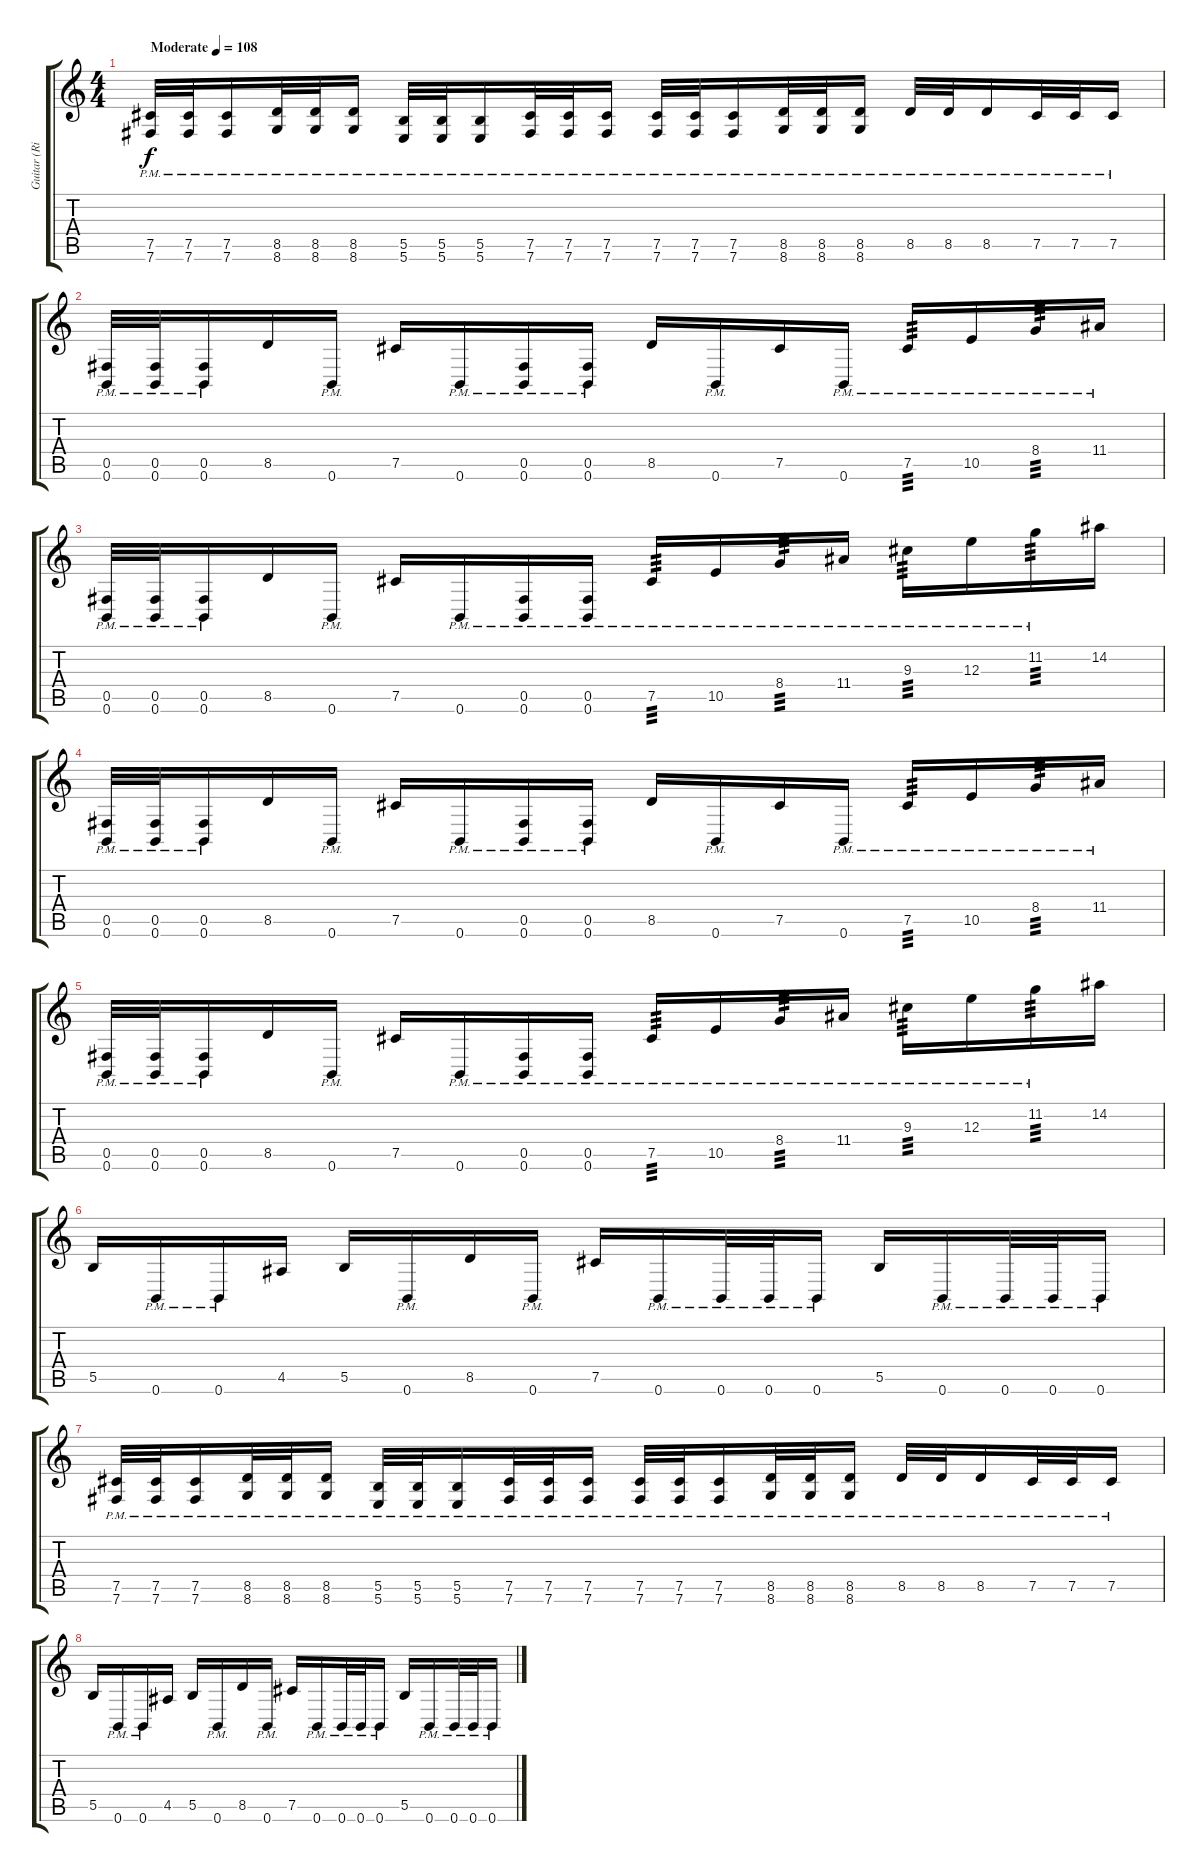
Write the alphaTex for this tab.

\track ("Guitar (Right)" "Guitar (Ri") {instrument overdrivenguitar}
\staff {score tabs}
\tuning (Db4 Ab3 E3 B2 Gb2 B1) {hide}
\ts (4 4)
\tempo (108 "Moderate")
\clef g2
\ks c
(7.5{pm} 7.6{pm}).32{dy f instrument overdrivenguitar} (7.5{pm} 7.6{pm}).32 (7.5{pm} 7.6{pm}).16 (8.5{pm} 8.6{pm}).32 (8.5{pm} 8.6{pm}).32 (8.5{pm} 8.6{pm}).16 (5.5{pm} 5.6{pm}).32 (5.5{pm} 5.6{pm}).32 (5.5{pm} 5.6{pm}).16 (7.5{pm} 7.6{pm}).32 (7.5{pm} 7.6{pm}).32 (7.5{pm} 7.6{pm}).16 (7.5{pm} 7.6{pm}).32 (7.5{pm} 7.6{pm}).32 (7.5{pm} 7.6{pm}).16 (8.5{pm} 8.6{pm}).32 (8.5{pm} 8.6{pm}).32 (8.5{pm} 8.6{pm}).16 8.5{pm}.32 8.5{pm}.32 8.5{pm}.16 7.5{pm}.32 7.5{pm}.32 7.5{pm}.16 |
(0.5{pm} 0.6{pm}).32 (0.5{pm} 0.6{pm}).32 (0.5{pm} 0.6{pm}).16 8.5.16 0.6{pm}.16 7.5.16 0.6{pm}.16 (0.5{pm} 0.6{pm}).16 (0.5{pm} 0.6{pm}).16 8.5.16 0.6{pm}.16 7.5.16 0.6{pm}.16 7.5{pm}.16{tp 3} 10.5{pm}.16 8.4{pm}.16{tp 3} 11.4{pm}.16 |
(0.5{pm} 0.6{pm}).32 (0.5{pm} 0.6{pm}).32 (0.5{pm} 0.6{pm}).16 8.5.16 0.6{pm}.16 7.5.16 0.6{pm}.16 (0.5{pm} 0.6{pm}).16 (0.5{pm} 0.6{pm}).16 7.5{pm}.16{tp 3} 10.5{pm}.16 8.4{pm}.16{tp 3} 11.4{pm}.16 9.3{pm}.16{tp 3} 12.3{pm}.16 11.2{pm}.16{tp 3} 14.2.16 |
(0.5{pm} 0.6{pm}).32 (0.5{pm} 0.6{pm}).32 (0.5{pm} 0.6{pm}).16 8.5.16 0.6{pm}.16 7.5.16 0.6{pm}.16 (0.5{pm} 0.6{pm}).16 (0.5{pm} 0.6{pm}).16 8.5.16 0.6{pm}.16 7.5.16 0.6{pm}.16 7.5{pm}.16{tp 3} 10.5{pm}.16 8.4{pm}.16{tp 3} 11.4{pm}.16 |
(0.5{pm} 0.6{pm}).32 (0.5{pm} 0.6{pm}).32 (0.5{pm} 0.6{pm}).16 8.5.16 0.6{pm}.16 7.5.16 0.6{pm}.16 (0.5{pm} 0.6{pm}).16 (0.5{pm} 0.6{pm}).16 7.5{pm}.16{tp 3} 10.5{pm}.16 8.4{pm}.16{tp 3} 11.4{pm}.16 9.3{pm}.16{tp 3} 12.3{pm}.16 11.2{pm}.16{tp 3} 14.2.16 |
5.5.16 0.6{pm}.16 0.6{pm}.16 4.5.16 5.5.16 0.6{pm}.16 8.5.16 0.6{pm}.16 7.5.16 0.6{pm}.16 0.6{pm}.32 0.6{pm}.32 0.6{pm}.16 5.5.16 0.6{pm}.16 0.6{pm}.32 0.6{pm}.32 0.6{pm}.16 |
(7.5{pm} 7.6{pm}).32 (7.5{pm} 7.6{pm}).32 (7.5{pm} 7.6{pm}).16 (8.5{pm} 8.6{pm}).32 (8.5{pm} 8.6{pm}).32 (8.5{pm} 8.6{pm}).16 (5.5{pm} 5.6{pm}).32 (5.5{pm} 5.6{pm}).32 (5.5{pm} 5.6{pm}).16 (7.5{pm} 7.6{pm}).32 (7.5{pm} 7.6{pm}).32 (7.5{pm} 7.6{pm}).16 (7.5{pm} 7.6{pm}).32 (7.5{pm} 7.6{pm}).32 (7.5{pm} 7.6{pm}).16 (8.5{pm} 8.6{pm}).32 (8.5{pm} 8.6{pm}).32 (8.5{pm} 8.6{pm}).16 8.5{pm}.32 8.5{pm}.32 8.5{pm}.16 7.5{pm}.32 7.5{pm}.32 7.5{pm}.16 |
5.5.16 0.6{pm}.16 0.6{pm}.16 4.5.16 5.5.16 0.6{pm}.16 8.5.16 0.6{pm}.16 7.5.16 0.6{pm}.16 0.6{pm}.32 0.6{pm}.32 0.6{pm}.16 5.5.16 0.6{pm}.16 0.6{pm}.32 0.6{pm}.32 0.6{pm}.16
